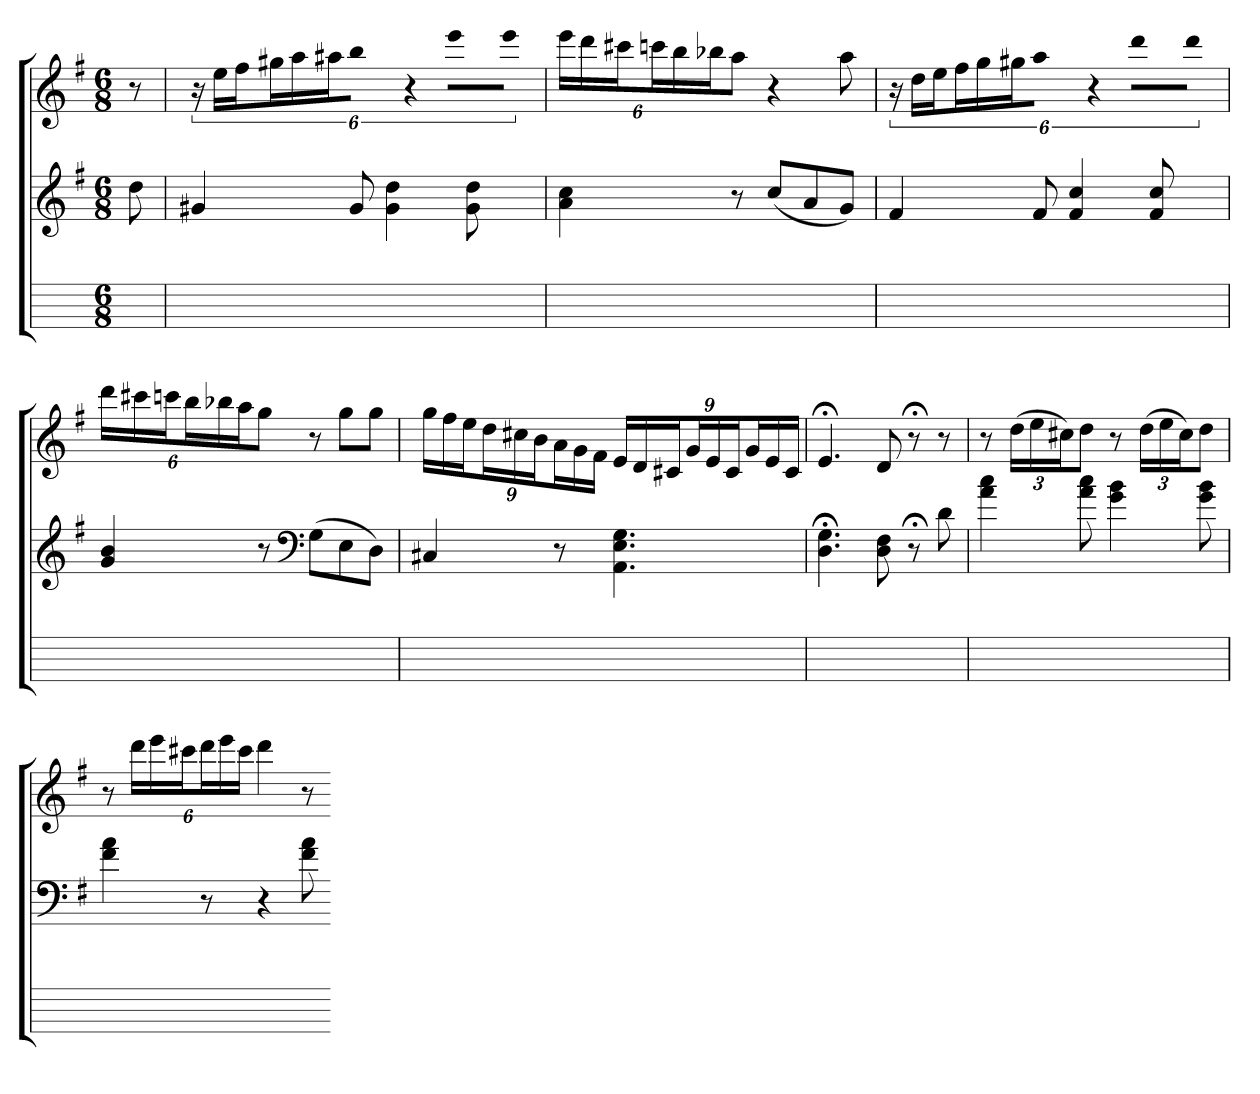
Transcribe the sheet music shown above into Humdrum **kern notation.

**kern	**kern	**kern
*part3	*part2	*part1
*staff3	*staff2	*staff1
*	*clefG2	*clefG2
*	*k[f#]	*k[f#]
*	*G:	*G:
*M6/8	*M6/8	*M6/8
=	=	=
8ryy	8dd	8r
=	=	=
2.ryy	4g#X	24r
.	.	24eeLL
.	.	24ff#J
.	.	24gg#XL
.	.	24aa
.	.	24aa#XJ
.	8g#	8bbJ
.	4g# 4dd	8r
.	.	8eeeL
.	8g# 8dd	8eeeJ
=	=	=
2.ryy	4a 4cc	24eeeLL
.	.	24ddd
.	.	24ccc#XJ
.	.	24cccnL
.	.	24bb
.	.	24bb-XJ
.	8r	8aaJ
.	(8ccL	4r
.	8a	.
.	8gJ)	8aa
=	=	=
2.ryy	4f#	24r
.	.	24ddLL
.	.	24eeJ
.	.	24ff#L
.	.	24gg
.	.	24gg#XJ
.	8f#	8aaJ
.	4f# 4cc	8r
.	.	8dddL
.	8f# 8cc	8dddJ
=	=	=
2.ryy	4g 4b	24dddLL
.	.	24ccc#X
.	.	24cccnJ
.	.	24bbL
.	.	24bb-X
.	.	24aaJ
.	8r	8ggJ
*	*clefF4	*
.	(8GL	8r
.	8E	8ggL
.	8DJ)	8ggJ
=	=	=
2.ryy	4C#X	24ggLL
.	.	24ff#
.	.	24eeJ
.	.	24ddL
.	.	24cc#X
.	.	24bJ
.	8r	24aL
.	.	24g
.	.	24f#JJ
.	4.AA 4.E 4.G	24eLL
.	.	24d
.	.	24c#XJ
.	.	24gL
.	.	24e
.	.	24c#J
.	.	24gL
.	.	24e
.	.	24c#JJ
=	=	=
2.ryy	4.D;< 4.G;<	4.e;<
.	8D 8F#	8d
.	8r;<	8r;<
.	8d	8r
=	=	=
2.ryy	4a 4cc	8r
.	.	(24ddLL
.	.	24ee
.	.	24cc#XJ)
.	8a 8cc	8ddJ
.	4g 4b	8r
.	.	(24ddLL
.	.	24ee
.	.	24cc#J)
.	8g 8b	8ddJ
=	=	=
2.ryy	4f# 4a	8r
.	.	24dddLL
.	.	24eee
.	.	24ccc#XJ
.	8r	24dddL
.	.	24eee
.	.	24ccc#JJ
.	4r	4ddd
.	8f# 8a	8r
=-	=-	=-
*-	*-	*-
